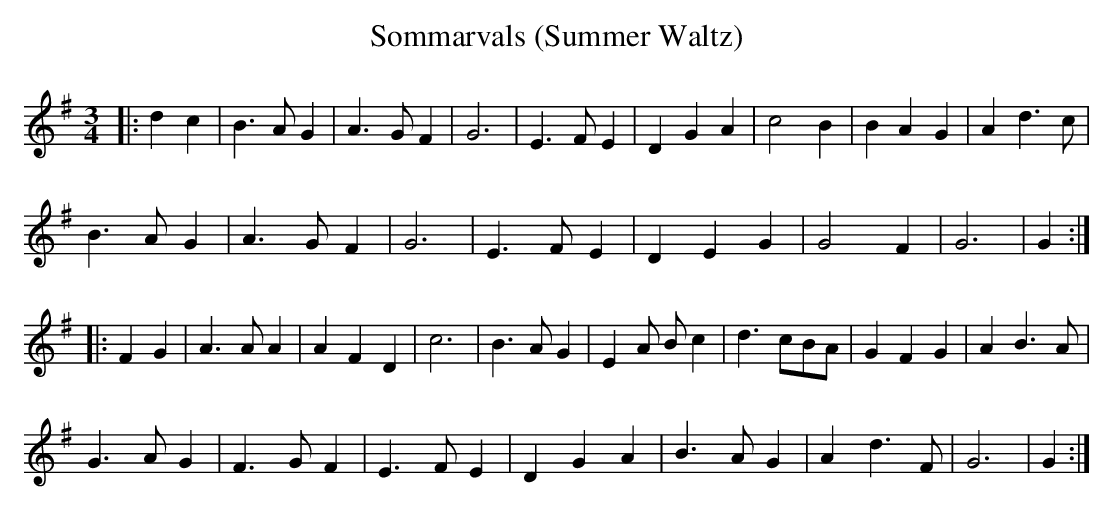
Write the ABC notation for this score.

X:1
T:Sommarvals (Summer Waltz)
M:3/4
L:1/8
K:Gmaj
|: d2c2 | B3 AG2 | A3 GF2 | G6 | E3 FE2 | D2 G2 A2 | c4 B2 | B2 A2 G2 | A2 d3 c |
B3 AG2 | A3 GF2 | G6 | E3 FE2 | D2 E2 G2 | G4 F2 | G6 | G2 :|
|: F2 G2 | A3 AA2 | A2 F2 D2 | c6 | B3 AG2 | E2A Bc2 | d3 cBA | G2F2G2 | A2B3A |
G3AG2 | F3GF2 | E3FE2 | D2G2A2 | B3AG2 | A2d3F | G6 | G2 :|
